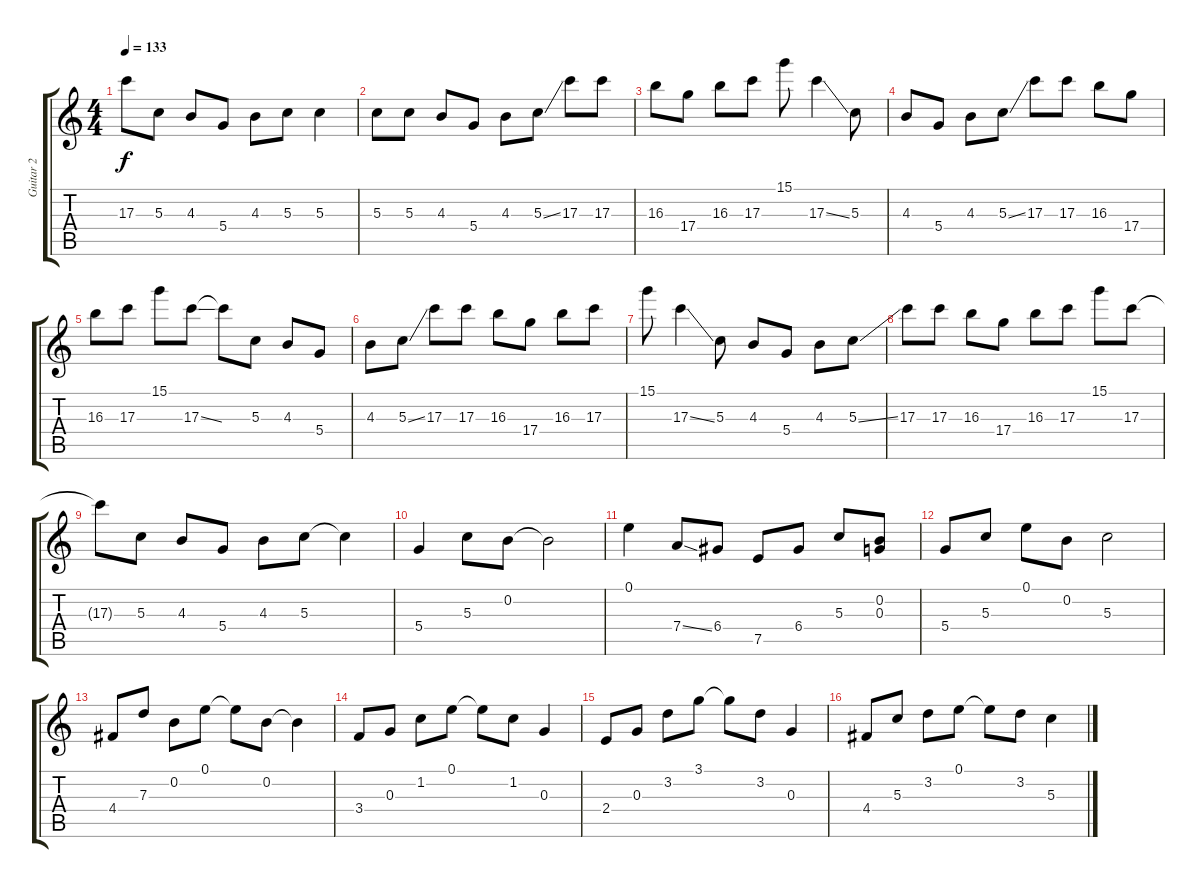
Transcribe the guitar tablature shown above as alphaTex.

\track ("Guitar 2" "Guitar 2") {instrument distortionguitar}
\staff {score tabs}
\tuning (E4 B3 G3 D3 A2 E2) {hide}
\ts (4 4)
\tempo 133
\clef g2
\ks c
17.3{t}.8{dy f} 5.3.8 4.3.8 5.4.8 4.3.8 5.3.8 5.3.4 |
5.3.8 5.3.8 4.3.8 5.4.8 4.3.8 5.3{ss}.8 17.3.8 17.3.8 |
16.3.8 17.4.8 16.3.8 17.3.8 15.1.8 17.3{ss}.4 5.3.8 |
4.3.8 5.4.8 4.3.8 5.3{ss}.8 17.3.8 17.3.8 16.3.8 17.4.8 |
16.3.8 17.3.8 15.1.8 17.3{ss}.8 17.3{t}.8 5.3.8 4.3.8 5.4.8 |
4.3.8 5.3{ss}.8 17.3.8 17.3.8 16.3.8 17.4.8 16.3.8 17.3.8 |
15.1.8 17.3{ss}.4 5.3.8 4.3.8 5.4.8 4.3.8 5.3{ss}.8 |
17.3.8 17.3.8 16.3.8 17.4.8 16.3.8 17.3.8 15.1.8 17.3.8 |
17.3{t}.8 5.3.8 4.3.8 5.4.8 4.3.8 5.3.8 5.3{t}.4 |
5.4.4 5.3.8 0.2.8 0.2{t}.2 |
0.1.4 7.4{ss}.8 6.4.8 7.5.8 6.4.8 5.3.8 (0.2 0.3).8 |
5.4.8 5.3.8 0.1.8 0.2.8 5.3.2 |
4.4.8 7.3.8 0.2.8 0.1.8 0.1{t}.8 0.2.8 0.2{t}.4 |
3.4.8 0.3.8 1.2.8 0.1.8 0.1{t}.8 1.2.8 0.3.4 |
2.4.8 0.3.8 3.2.8 3.1.8 3.1{t}.8 3.2.8 0.3.4 |
4.4.8 5.3.8 3.2.8 0.1.8 0.1{t}.8 3.2.8 5.3.4
